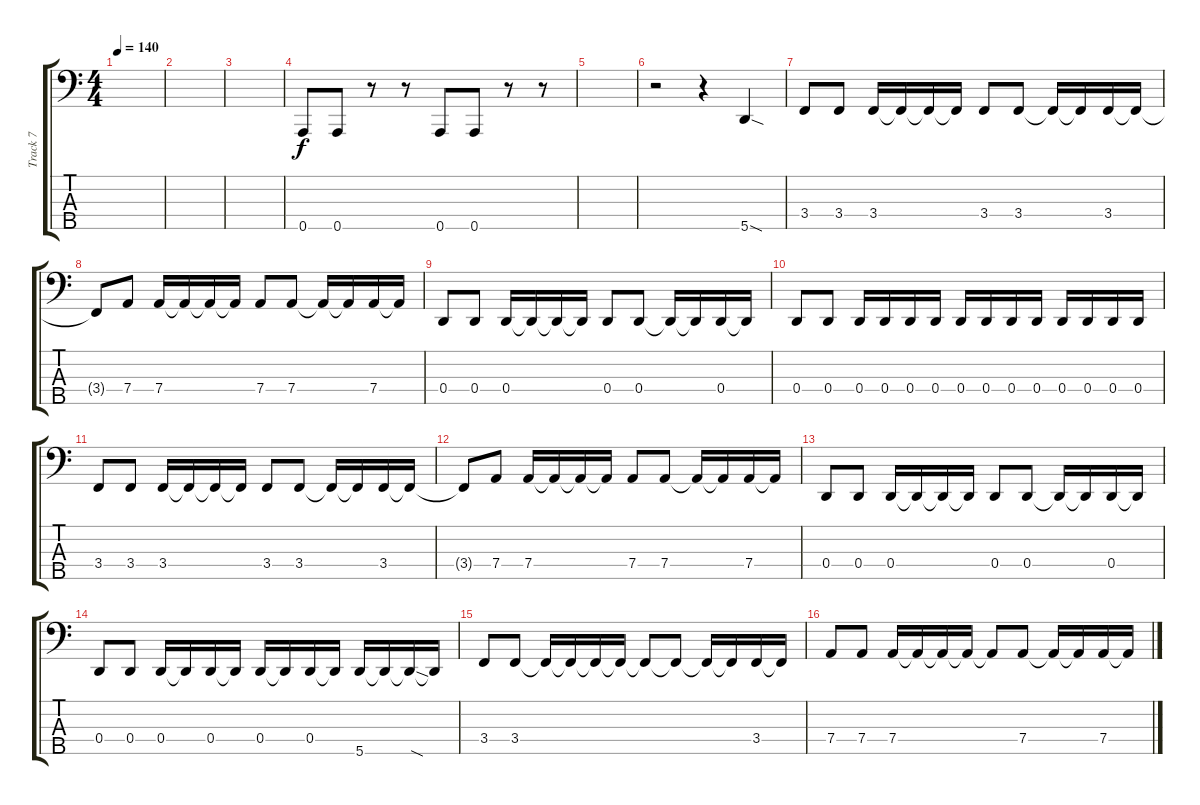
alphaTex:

\track ("Track 7" "Track 7") {instrument electricbasspick}
\staff {score tabs}
\tuning (F2 C2 G1 D1 A0) {hide}
\ts (4 4)
\tempo 140
\clef f4
\ks c
|
|
|
0.5.8 0.5.8 r.8 r.8 0.5.8 0.5.8 r.8 r.8 |
|
r.2 r.4 5.5{sod}.4 |
3.4.8 3.4.8 3.4.16 3.4{t}.16 3.4{t}.16 3.4{t}.16 3.4.8 3.4.8 3.4{t}.16 3.4{t}.16 3.4.16 3.4{t}.16 |
3.4{t}.8 7.4.8 7.4.16 7.4{t}.16 7.4{t}.16 7.4{t}.16 7.4.8 7.4.8 7.4{t}.16 7.4{t}.16 7.4.16 7.4{t}.16 |
0.4.8 0.4.8 0.4.16 0.4{t}.16 0.4{t}.16 0.4{t}.16 0.4.8 0.4.8 0.4{t}.16 0.4{t}.16 0.4.16 0.4{t}.16 |
0.4.8 0.4.8 0.4.16 0.4.16 0.4.16 0.4.16 0.4.16 0.4.16 0.4.16 0.4.16 0.4.16 0.4.16 0.4.16 0.4.16 |
3.4.8 3.4.8 3.4.16 3.4{t}.16 3.4{t}.16 3.4{t}.16 3.4.8 3.4.8 3.4{t}.16 3.4{t}.16 3.4.16 3.4{t}.16 |
3.4{t}.8 7.4.8 7.4.16 7.4{t}.16 7.4{t}.16 7.4{t}.16 7.4.8 7.4.8 7.4{t}.16 7.4{t}.16 7.4.16 7.4{t}.16 |
0.4.8 0.4.8 0.4.16 0.4{t}.16 0.4{t}.16 0.4{t}.16 0.4.8 0.4.8 0.4{t}.16 0.4{t}.16 0.4.16 0.4{t}.16 |
0.4.8 0.4.8 0.4.16 0.4{t}.16 0.4.16 0.4{t}.16 0.4.16 0.4{t}.16 0.4.16 0.4{t}.16 5.5.16 5.5{t}.16 5.5{sod t}.16 5.5{t}.16 |
3.4.8 3.4.8 3.4{t}.16 3.4{t}.16 3.4{t}.16 3.4{t}.16 3.4{t}.8 3.4{t}.8 3.4{t}.16 3.4{t}.16 3.4.16 3.4{t}.16 |
7.4.8 7.4.8 7.4.16 7.4{t}.16 7.4{t}.16 7.4{t}.16 7.4{t}.8 7.4.8 7.4{t}.16 7.4{t}.16 7.4.16 7.4{t}.16
